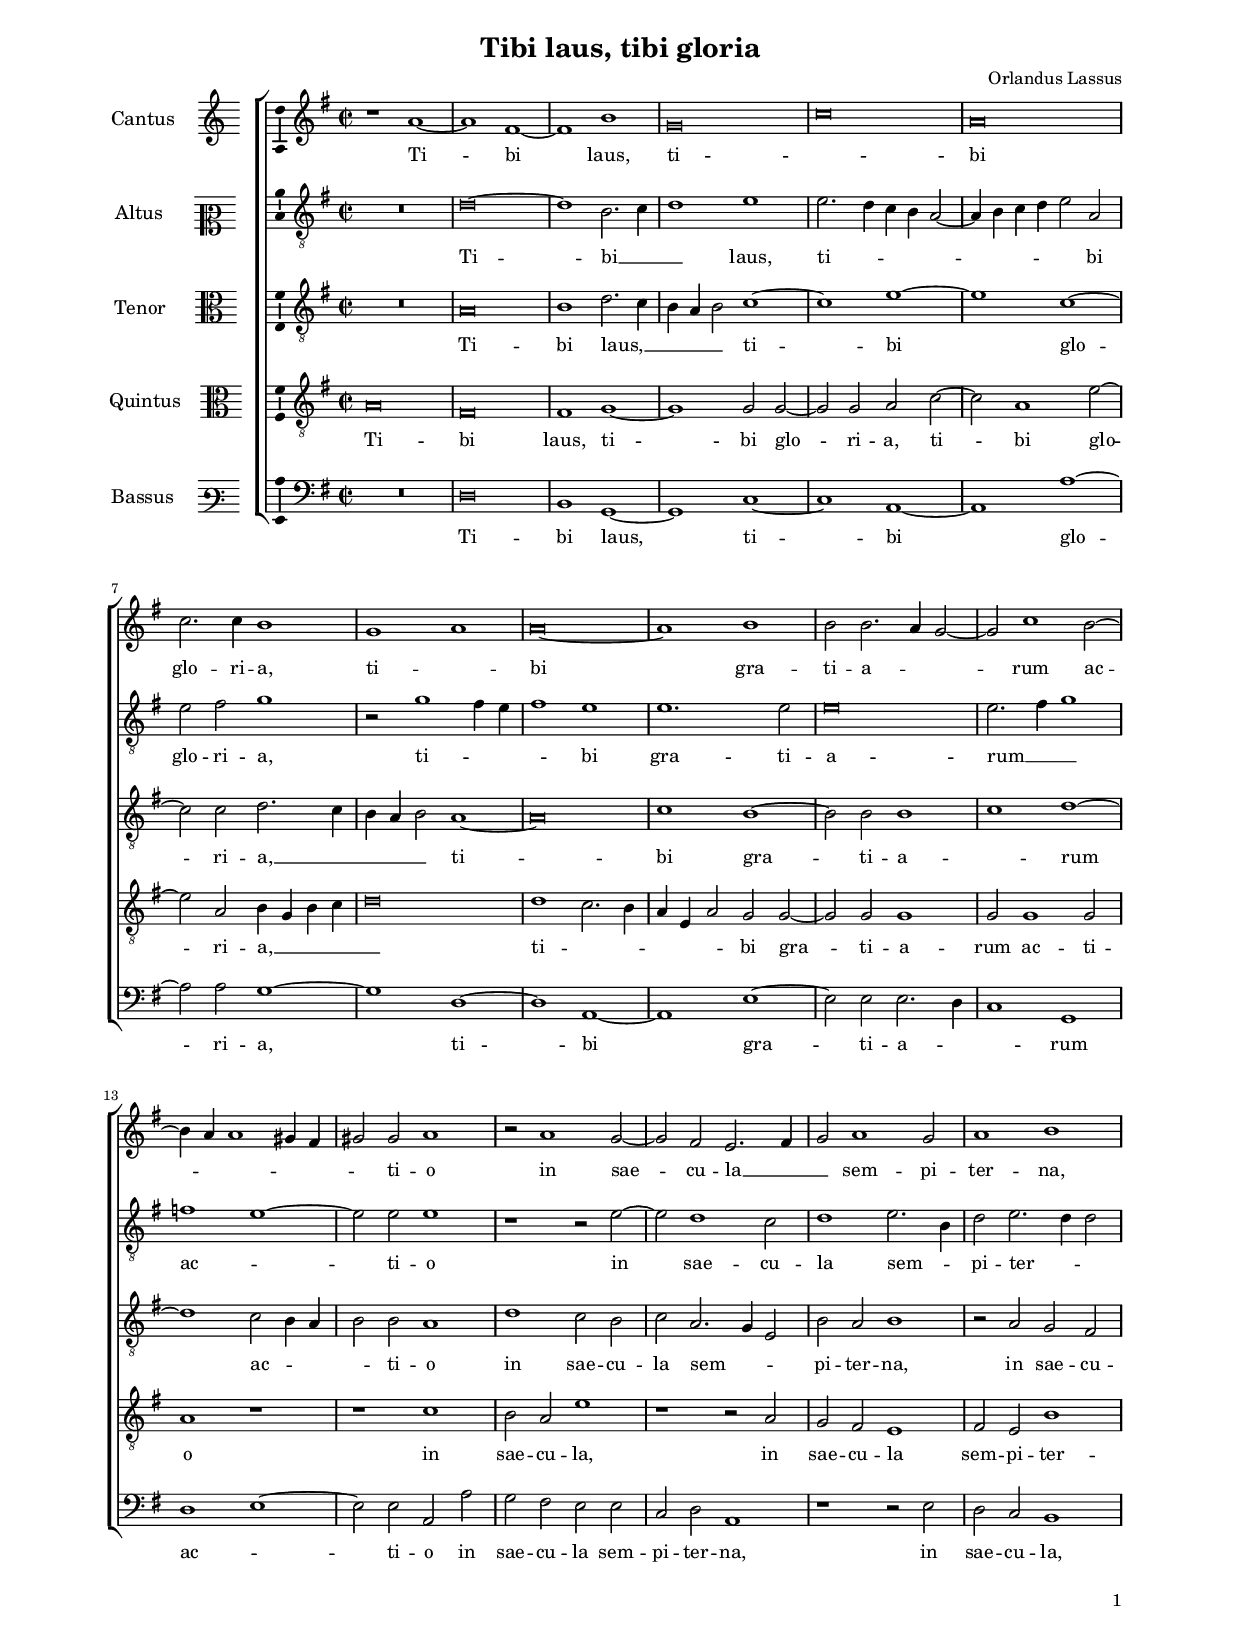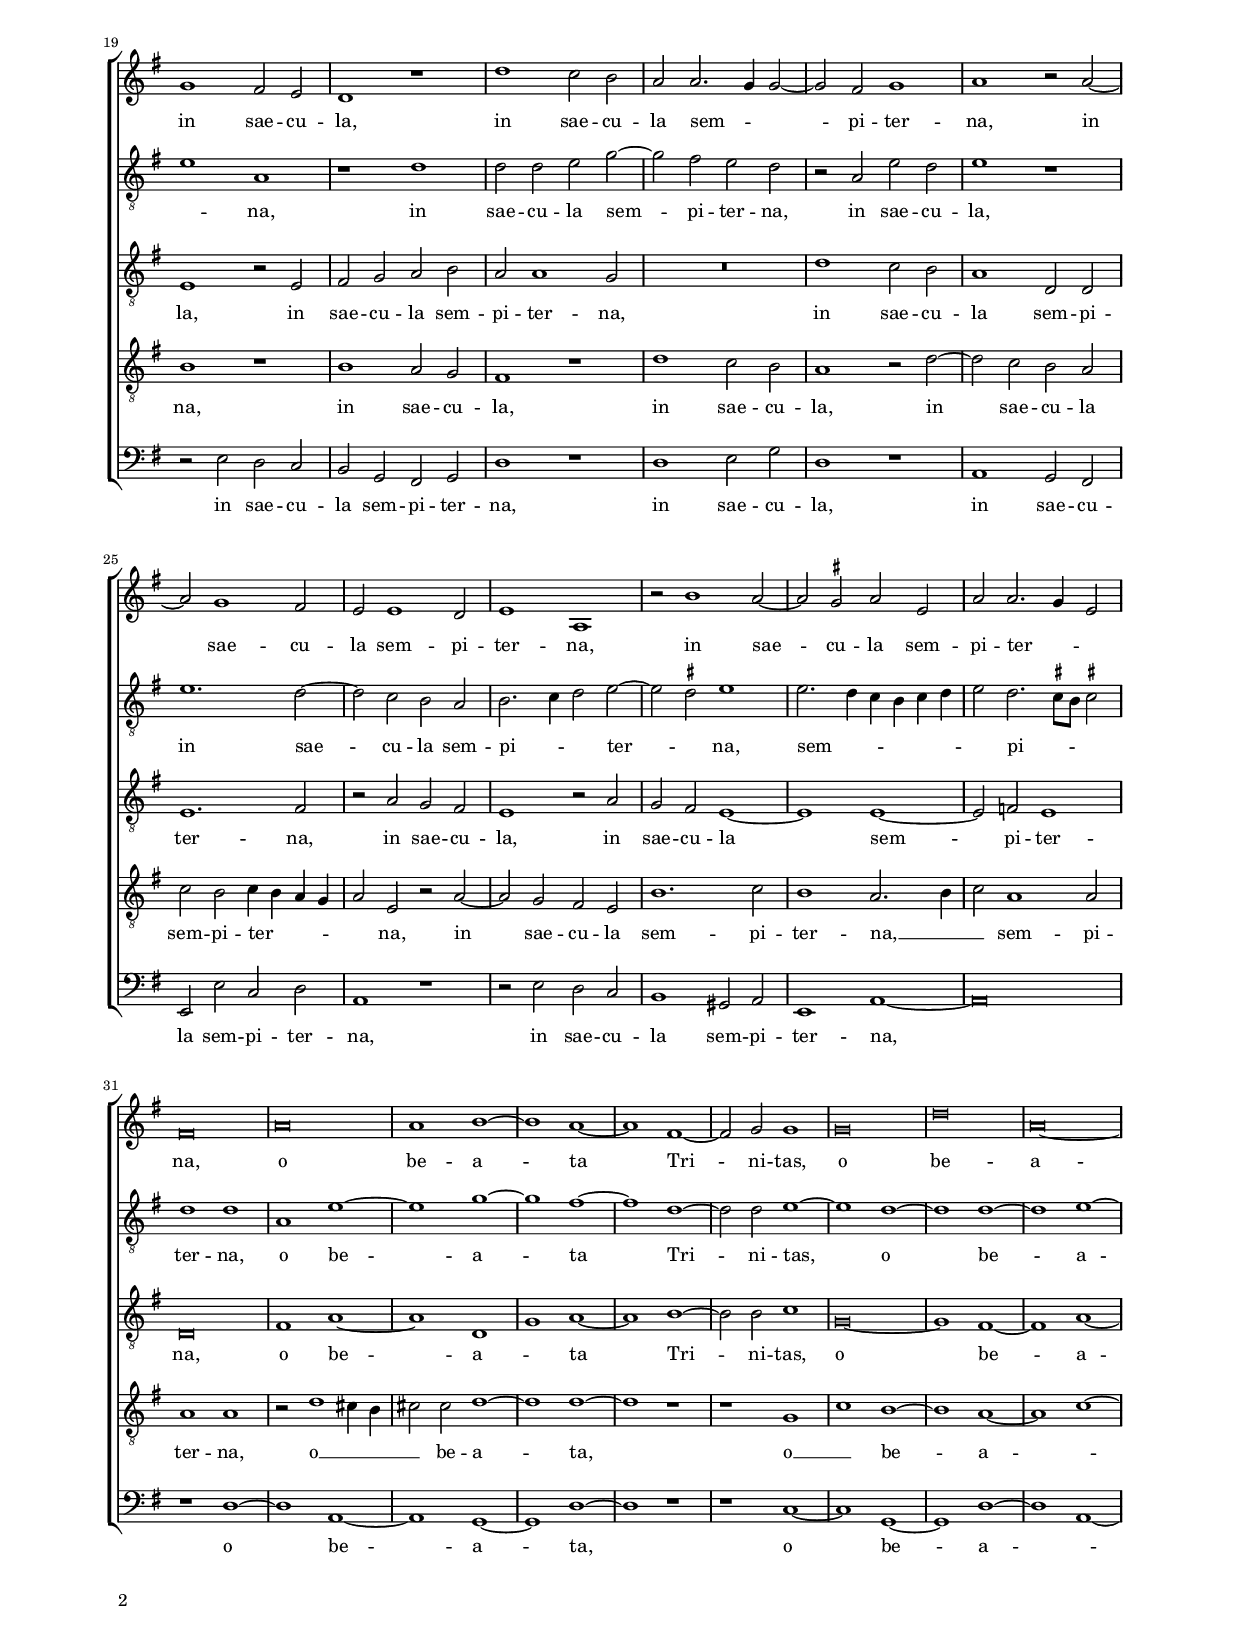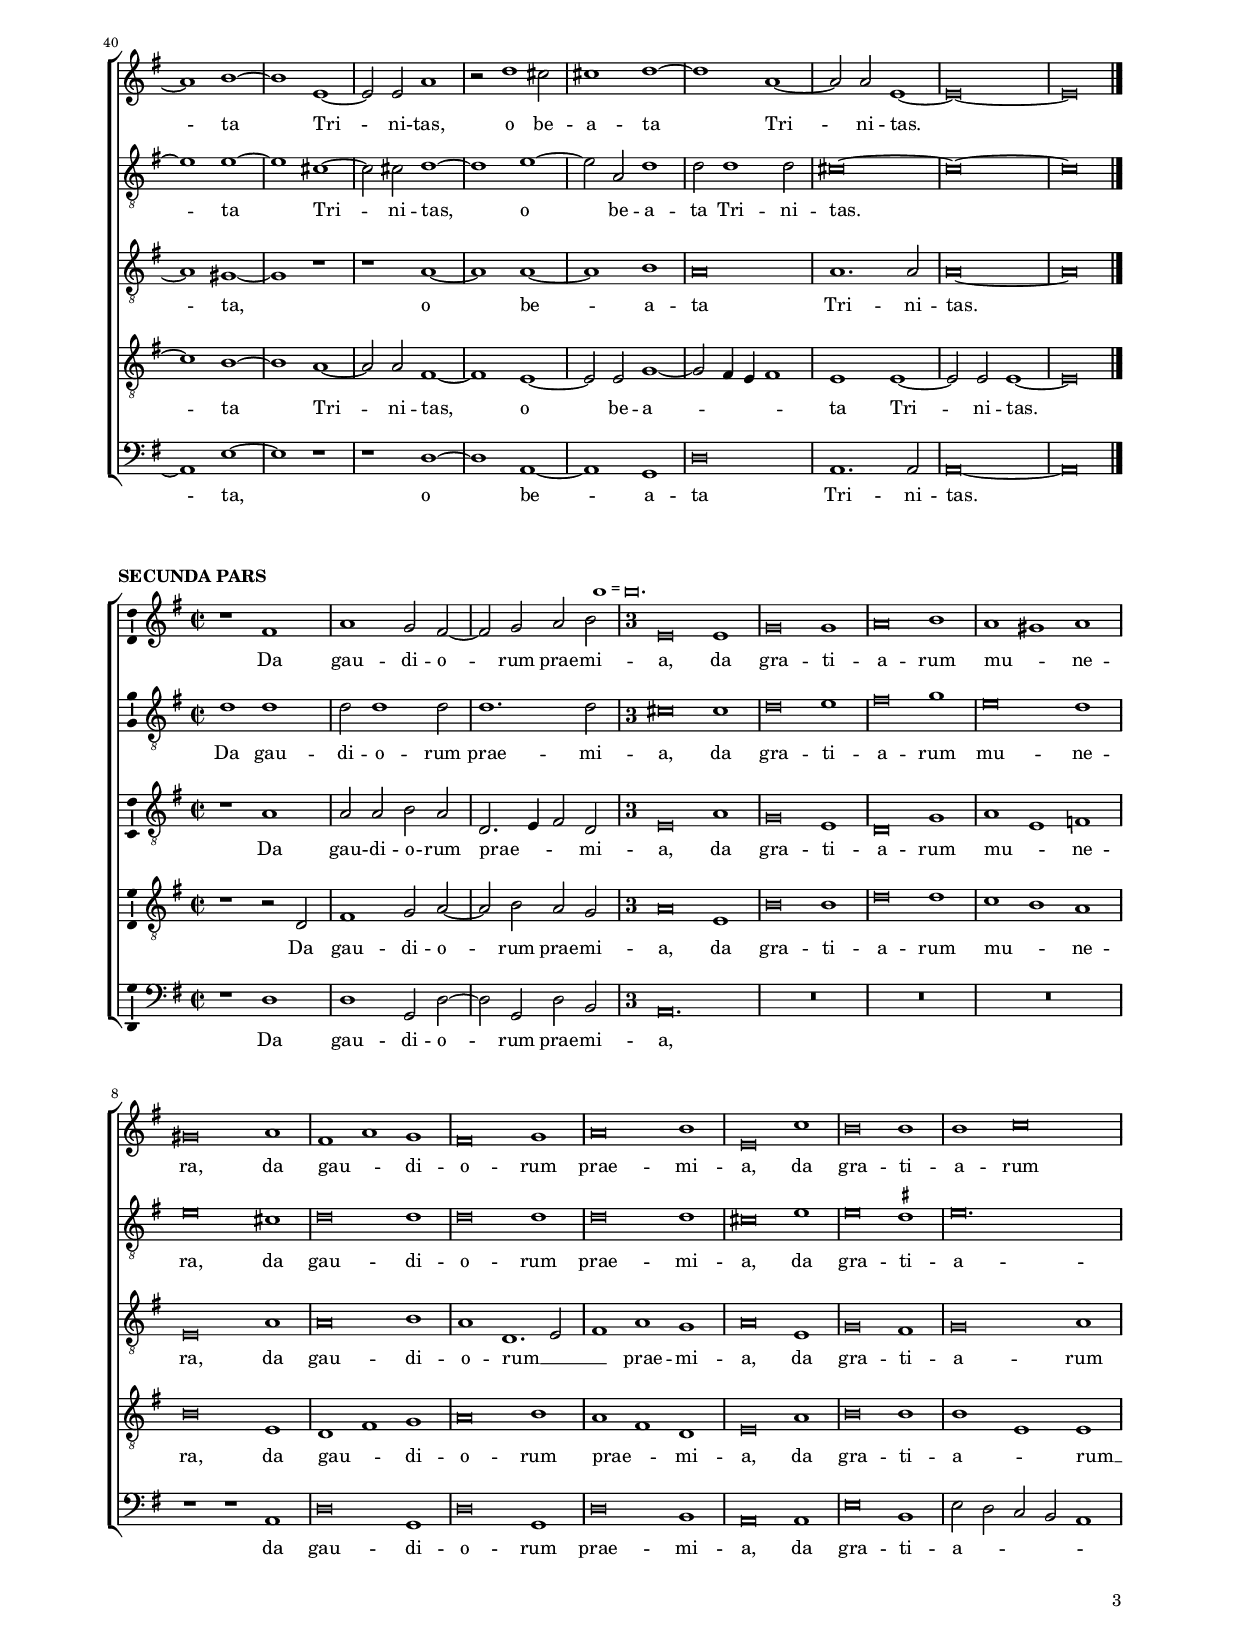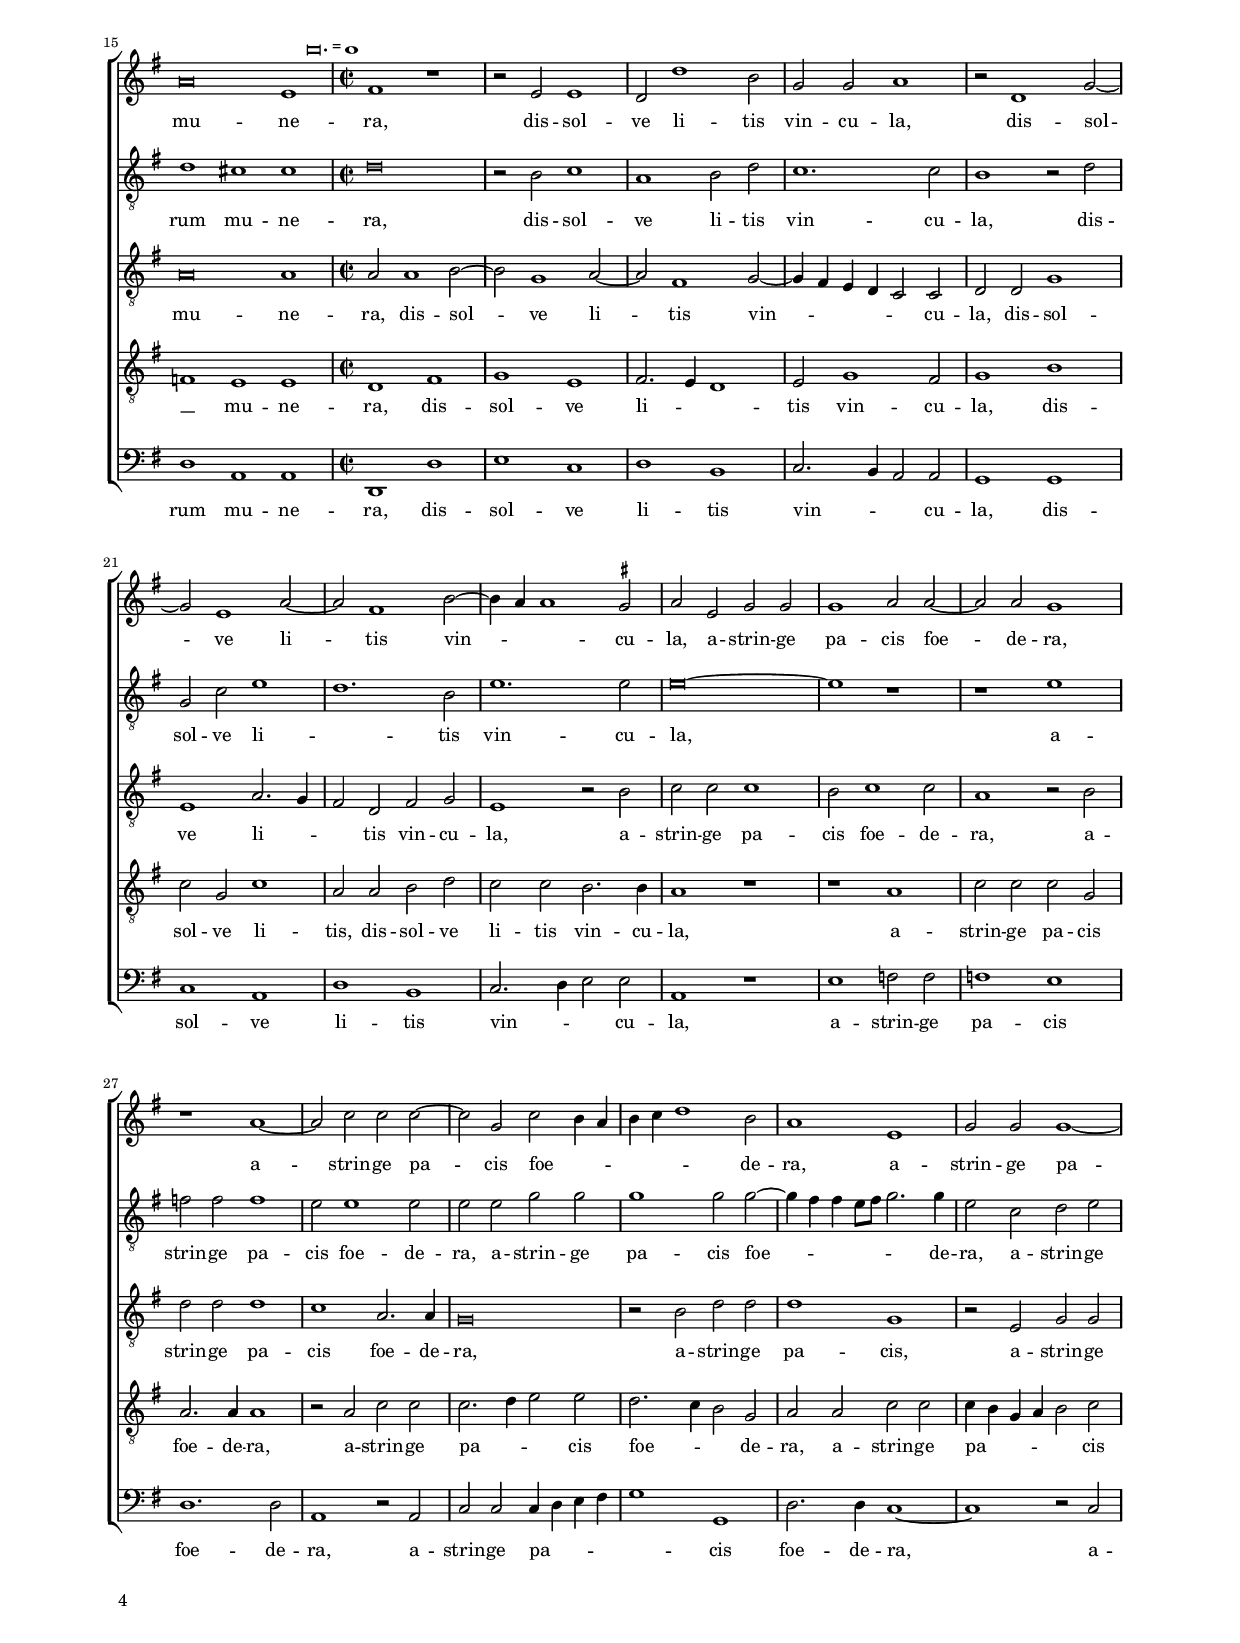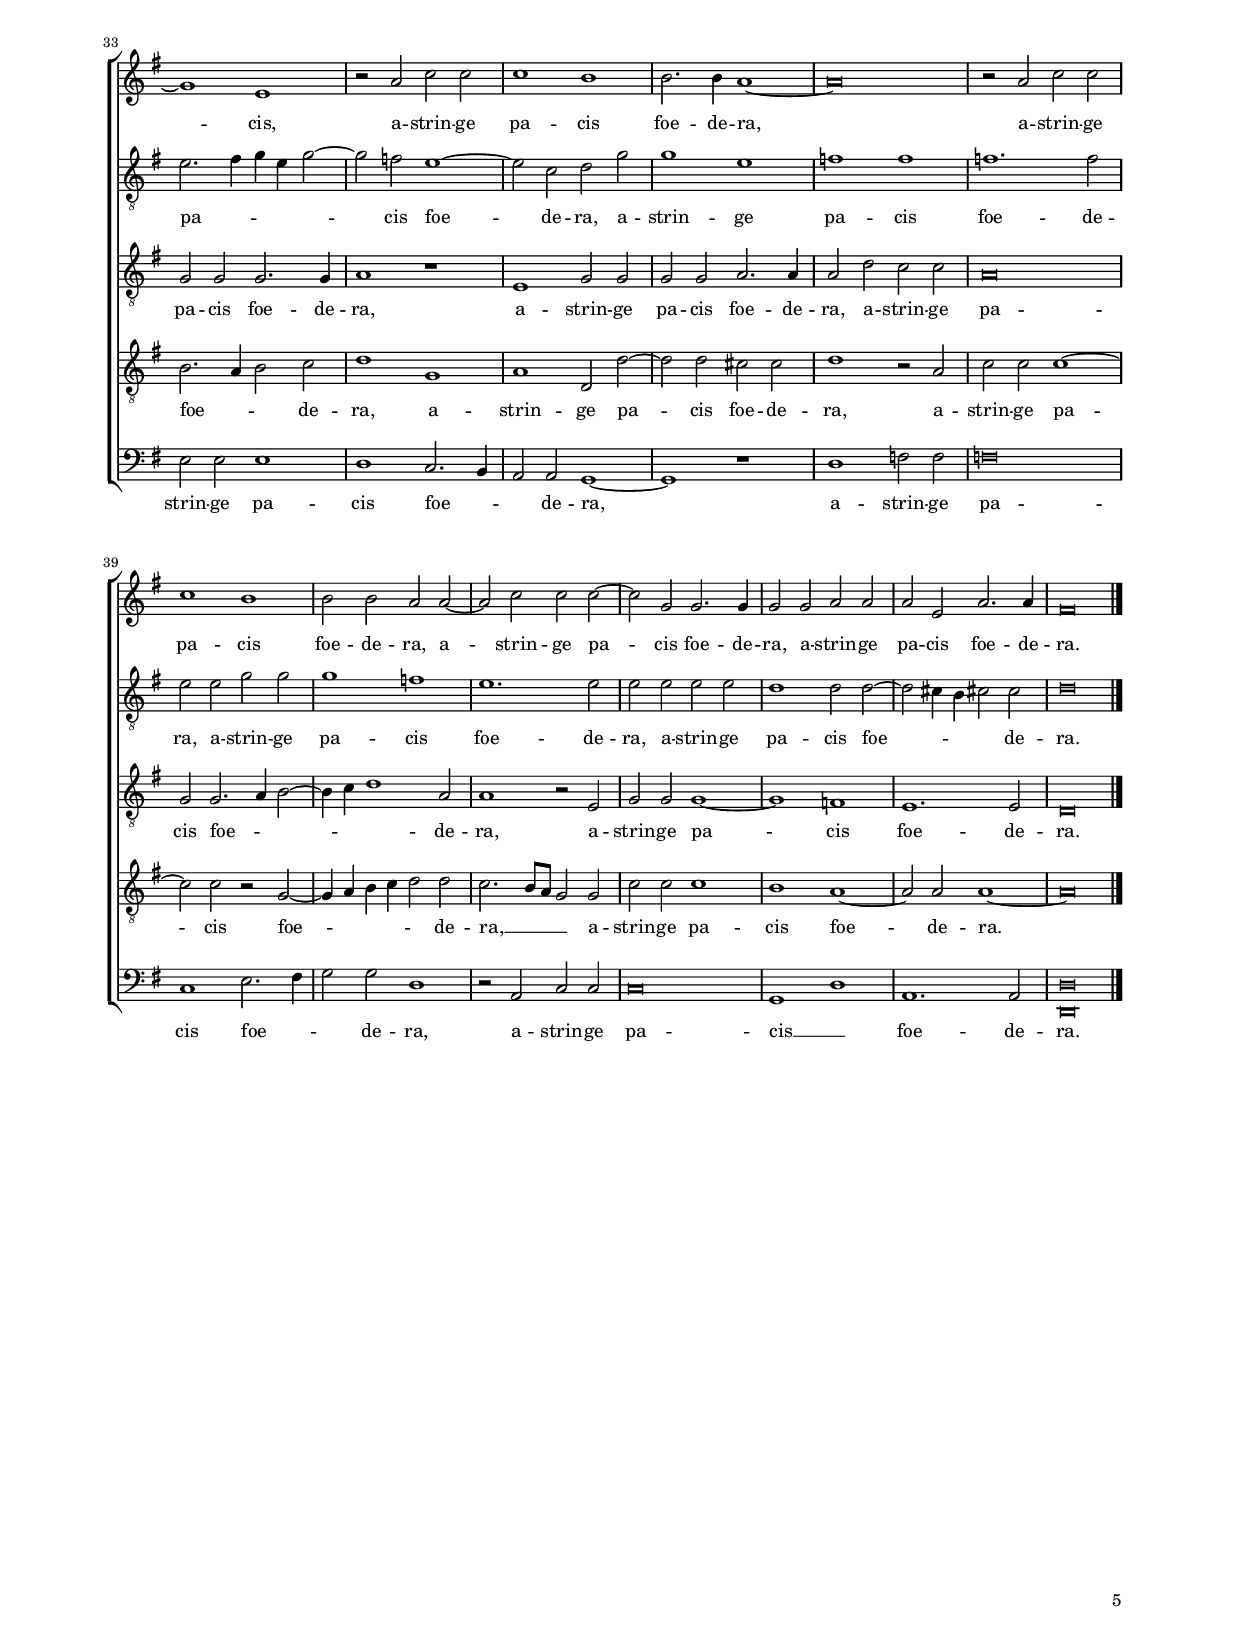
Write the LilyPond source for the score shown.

\header
{
  title="Tibi laus, tibi gloria"
  composer="Orlandus Lassus"
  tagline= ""
}

\version "2.20.0"
\language deutsch
#(set-global-staff-size 15)
% #(set-default-paper-size "letter")
#(ly:set-option 'point-and-click #f)

	
	ficta = { \once \set suggestAccidentals = ##t }
	
	forget = #(define-music-function (music) (ly:music?) #{
		\accidentalStyle forget
		$music
		\accidentalStyle default
		#})
	
	m = \melisma
	me = \melismaEnd

    CutCThreeTwo = {
    \newSpacingSection
    \override Score.SpacingSpanner.common-shortest-duration = #(ly:make-moment 1 4)
    \once \override Staff.TimeSignature.stencil = #ly:text-interface::print
    \once \override Staff.TimeSignature.text =
    \markup { \override #'(baseline-skip . 2) \number {\musicglyph "timesig.C22" \vcenter \column {"3" "2"} } }
    \time 3/1
   }
    

\paper
	{
	top-margin = 1.8 \cm
	bottom-margin = 1.2 \cm
	left-margin = 2 \cm
	right-margin = 2 \cm
	ragged-bottom = ##f
	ragged-last-bottom = ##t
	print-page-number = ##f
	score-system-spacing = #'((basic-distance . 16) (minimum-distance . 14) (padding . 5) (strechability . 150))
	system-system-spacing = #'((basic-distance . 16) (minimum-distance . 14) (padding . 5) (strechability . 150))
    oddFooterMarkup=\markup   \fill-line { "" \fromproperty #'page:page-number-string }
    evenFooterMarkup=\markup  \fill-line { \fromproperty #'page:page-number-string "" }
    last-bottom-spacing = #'((basic-distance . 12) (minimum-distance . 7) (padding . 4))
%	systems-per-page = 3
%	page-count = 6
%	min-systems-per-page = 3
	}

global = {
    % \set Staff.autoBeaming = ##f
	\key c \major
	\time 2/2 \set Score.measureLength = #(ly:make-moment 2/1)
    \set Score.tempoHideNote = ##t
    \tempo 2 = 95
    \skip 1*2*48 \bar "|."
	}
	

incipitcantus = \markup { \score {
	{
	\set Staff.instrumentName = \markup { \fontsize #1 "Cantus" }
	\key c \major
	\clef violin
	s4 \bar ""
	}
	\layout  {
	raggedright = ##t
	indent = 1.8 \cm
	line-width = 2.5 \cm
	\context { \Staff \remove Time_signature_engraver }
	\override Staff.Clef.Y-extent = #'(0 . 0)
	}} \hspace #1 }
      
      
incipitaltus = \markup { \score {
	{
	\set Staff.instrumentName = \markup { \fontsize #1 "Altus" }
	\key c \major
	\clef mezzosoprano
	s4 \bar ""
	}
	\layout  {
	raggedright = ##t
	indent = 1.8 \cm
	line-width = 2.5 \cm
	\context { \Staff \remove Time_signature_engraver }
	\override Staff.Clef.Y-extent = #'(0 . 0)
	}} \hspace #1 }


incipittenor = \markup { \score {
	{
	\set Staff.instrumentName = \markup { \fontsize #1 "Tenor" }
	\key c \major
	\clef alto
	s4 \bar ""
	}
	\layout  {
	raggedright = ##t
	indent = 1.8 \cm
	line-width = 2.5 \cm
	\context { \Staff \remove Time_signature_engraver }
	\override Staff.Clef.Y-extent = #'(0 . 0)
	}} \hspace #1 }
      
      
incipitquintus = \markup { \score {
	{
	\set Staff.instrumentName = \markup { \fontsize #1 "Quintus" }
	\key c \major
	\clef alto
	s4 \bar ""
	}
	\layout  {
	raggedright = ##t
	indent = 1.8 \cm
	line-width = 2.5 \cm
	\context { \Staff \remove Time_signature_engraver }
	\override Staff.Clef.Y-extent = #'(0 . 0)
	}} \hspace #1 }
      
      
incipitbassus = \markup { \score {
	{
	\set Staff.instrumentName = \markup { \fontsize #1 "Bassus" }
	\key c \major
	\clef varbaritone
	s4 \bar ""
	}
	\layout  {
	raggedright = ##t
	indent = 1.8 \cm
	line-width = 2.5 \cm
	\context { \Staff \remove Time_signature_engraver }
	\override Staff.Clef.Y-extent = #'(0 . 0)
	}} \hspace #1 }


cantus =  \relative c''
	{
	r1 d~
	d1 h~
	h1 e
	c\breve
%5
	f\breve |
	d\breve
	f2. f4 e1
	c1 d
	d\breve~
%10
	d1 e |
	e2 e2. d4 c2~
	c2 f1 e2~
	e4 d d1 cis4 h
	cis2 cis d1
%15
	r2 d1 c2~ |
	c2 h a2. h4
	c2 d1 c2
	d1 e
	c1 h2 a
%20
	g1 r |
	g'1 f2 e
	d2 d2. c4 c2~
	c2 h c1
	d1 r2 d~
%25
	d2 c1 h2 |
	a2 a1 g2
	a1 d,
	r2 e'1 d2~
	d2 \ficta cis d a
%30
	d2 d2. c4 a2 |
	h\breve
	d\breve
	d1 e~
	e1 d~
%35
	d1 h~ |
	h2 c c1
	c\breve
	g'\breve
	d\breve~
%40
	d1 e~ |
	e1 a,~
	a2 a d1
	r2 g1 fis2
	fis1 g~
%45
	g1 d~ |
	d2 d a1~
	a\breve~
    a\breve |
	}


altus =  \relative c'
    {
	R\breve
	g'\breve~
	g1 e2. f4
	g1 a
%5
	a2. g4 f e d2~ |
	d4 e f g a2 d,
	a'2 h c1
	r2 c1 h4 a
	h1 a
%10
	a1. a2 |
	a\breve
	a2. h4 c1
	b1 a~
	a2 a a1
%15
	r1 r2 a~ |
	a2 g1 f2
	g1 a2. e4
	g2 a2. g4 g2
	a1 d,
%20
	r1 g |
	g2 g a c~
	c2 h a g
	r2 d a' g
	a1 r
%25
	a1. g2~ |
	g2 f e d
	e2. f4 g2 a~
	a2 \ficta gis a1
	a2. g4 f e f g
%30
	a2 g2. \ficta fis8 e \ficta fis!2 |
	g1 g
	d1 a'~
	a1 c~
	c1 h~
%35
	h1 g~ |
	g2 g a1~
	a1 g~
	g1 g~
	g1 a~
%40
	a1 a~ |
	a1 fis~
	fis2 fis g1~
	g1 a~
	a2 d, g1
%45
	g2 g1 g2 |
	fis\breve~
	fis\breve~
    fis\breve |
	}


tenor =  \relative c'
	{
	R\breve
	d\breve
	e1 g2. f4
	e4 d e2 f1~
%5
	f1 a~ |
	a1 f~
	f2 f g2. f4
	e4 d e2 d1~
	d\breve
%10
	f1 e~ |
	e2 e e1
	f1 g~
	g1 f2 e4 d
	e2 e d1
%15
	g1 f2 e |
	f2 d2. c4 a2
	e'2 d e1
	r2 d c h
	a1 r2 a
%20
	h2 c d e |
	d2 d1 c2
	R\breve
	g'1 f2 e
	d1 g,2 g
%25
	a1. h2 |
	r2 d c h
	a1 r2 d
	c2 h a1~
	a1 a~
%30
	a2 b a1 |
	g\breve
	h1 d~
    d1 g,
    c1 d~
%35
	d1 e~ |
	e2 e f1
	c\breve~
	c1 h~
	h1 d~
%40
	d1 cis~ |
	cis1 r
	r1 d~
	d1 d~
	d1 e
%45
	d\breve |
	d1. d2
	d\breve~
    d\breve |
	}


quintus  =  \relative c'
	{
	d\breve
	h\breve
	h1 c~
	c1 c2 c~
%5
	c2 c d f~ |
	f2 d1 a'2~
	a2 d, e4 c e f
	g\breve
	g1 f2. e4
%10
	d4 a d2 c c~ |
	c2 c c1
	c2 c1 c2
	d1 r
	r1 f
%15
	e2 d a'1 |
	r1 r2 d,
	c2 h a1
	h2 a e'1
	e1 r
%20
    e1 d2 c |	
	h1 r
	g'1 f2 e
	d1 r2 g~
	g2 f e d
%25
	f2 e f4 e d c |
	d2 a r d~
	d2 c h a
	e'1. f2
	e1 d2. e4
%30
	f2 d1 d2 |
	d1 d
	r2 g1 fis4 e
    fis2 fis g1~	
	g1 g~
%35
	g1 r
	r1 c,
	f1 e~
	e1 d~
	d1 f~
%40
	f1 e~ |
	e1 d~
	d2 d h1~
	h1 a~
	a2 a c1~
%45
	c2 h4 a h1 |
	a1 a~
	a2 a a1~
	a\breve |
	}


bassus  =  \relative c
	{
	R\breve
	g'\breve
	e1 c~
	c1 f~
%5
	f1 d~ |
	d1 d'~
	d2 d c1~
	c1 g~
	g1 d~
%10
	d1 a'~ |
	a2 a a2. g4
	f1 c
	g'1 a~
	a2 a d, d'
%15
	c2 h a a |
	f2 g d1
	r1 r2 a'
	g2 f e1
	r2 a g f
%20
	e2 c h c |
	g'1 r
	g1 a2 c
	g1 r
	d1 c2 h
%25
	a2 a' f g |
	d1 r
	r2 a' g f
	e1 cis2 d
	a1 d~
%30
	d\breve |
	r1 g~
	g1 d~
	d1 c~
	c1 g'~
%35
	g1 r |
	r1 f~
	f1 c~
	c1 g'~
	g1 d~
%40
	d1 a'~ |
	a1 r
	r1 g~
	g1 d~
	d1 c
%45
	g'\breve |
	d1. d2
	d\breve~
	d\breve |
	}


lyricscantus = \lyricmode {
	Ti -- bi laus,
    ti -- _ bi glo -- ri -- a,
    ti -- _ bi gra -- ti -- a -- _ _ rum ac -- _ _ _ _ _ ti -- o
    in sae -- cu -- la __ _ _ sem -- pi -- ter -- na,
    in sae -- cu -- la,
    in sae -- cu -- la sem -- _ _ pi -- ter -- na,
    in sae -- cu -- la sem -- pi -- ter -- na,
    in sae -- cu -- la sem -- pi -- ter -- _ _ na,
    o be -- a -- ta Tri -- ni -- tas,
    o be -- a -- ta Tri -- ni -- tas,
    o be -- a -- ta Tri -- ni -- tas.
	}


lyricsaltus = \lyricmode {
	Ti -- bi __ _ _ laus,
    ti -- _ _ _ _ _ _ _ _ bi glo -- ri -- a,
    ti -- _ _ _ bi gra -- ti -- a -- rum __ _ _ ac -- _ ti -- o
    in sae -- cu -- la sem -- _ pi -- ter -- _ _ _ na,
    in sae -- cu -- la sem -- pi -- ter -- na,
    in sae -- cu -- la,
    in sae -- cu -- la sem -- pi -- _ _ ter -- _ na,
    sem -- _ _ _ _ _ _ pi -- _ _ _ ter -- na,
    o be -- a -- ta Tri -- ni -- tas,
    o be -- a -- ta Tri -- ni -- tas,
    o be -- a -- ta Tri -- ni -- tas.
	}


lyricstenor = \lyricmode {
	Ti -- bi laus, __ _ _ _ _ 
    ti -- bi glo -- ri -- a, __ _ _ _ _ 
    ti -- bi gra -- ti -- a -- _ rum ac -- _ _ _ ti -- o
    in sae -- cu -- la sem -- _ _ pi -- ter -- na,
    in sae -- cu -- la,
    in sae -- cu -- la sem -- pi -- ter -- na,
    in sae -- cu -- la sem -- pi -- ter -- na,
    in sae -- cu -- la,
    in sae -- cu -- la sem -- pi -- ter -- na,
    o be -- a -- _ ta Tri -- ni -- tas,
    o be -- a -- ta,
    o be -- a -- ta Tri -- ni -- tas.
	}


lyricsquintus = \lyricmode {
	Ti -- bi laus,
    ti -- bi glo -- ri -- a,
    ti -- bi glo -- ri -- a, __ _ _ _ _
    ti -- _ _ _ _ _ bi gra -- ti -- a -- rum ac -- ti -- o
    in sae -- cu -- la,
    in sae -- cu -- la sem -- pi -- ter -- na,
    in sae -- cu -- la,
    in sae -- cu -- la,
    in sae -- cu -- la sem -- pi -- ter -- _ _ _ _ na,
    in sae -- cu -- la sem -- pi -- ter -- na, __ _ _ 
    sem -- pi -- ter -- na,
    o __ _ _ _ be -- a -- ta,
    o __ _ be -- a -- _ ta Tri -- ni -- tas,
    o be -- a -- _ _ _ ta Tri -- ni -- tas.
	}


lyricsbassus = \lyricmode {
	Ti -- bi laus,
    ti -- bi glo -- ri -- a,
    ti -- bi gra -- ti -- a -- _ _ rum ac -- _ ti -- o
    in sae -- cu -- la sem -- pi -- ter -- na,
    in sae -- cu -- la,
    in sae -- cu -- la sem -- pi -- ter -- na,
    in sae -- cu -- la,
    in sae -- cu -- la sem -- pi -- ter -- na,
    in sae -- cu -- la sem -- pi -- ter -- na,
    o be -- a -- ta,
    o be -- a -- _ ta,
    o be -- a -- ta Tri -- ni -- tas.
	}


\score
{  
	\transpose c g, {
	\new ChoirStaff \with { \override StaffGrouper.staff-staff-spacing.basic-distance = #12 }
	<<

	\new Staff << \global
	\new Voice="v1" {
		\set Staff.instrumentName=\incipitcantus
		\set Staff.midiInstrument = "reed organ"
		\clef violin
		\cantus }
	\new Lyrics \lyricsto "v1" {\lyricscantus }
	>>


	\new Staff << \global
	\new Voice="v2" {
		\set Staff.instrumentName=\incipitaltus
		\set Staff.midiInstrument = "reed organ"
                \clef "G_8"
		\altus}
	\new Lyrics \lyricsto "v2" {\lyricsaltus }
	>>


	\new Staff << \global
	\new Voice="v3" {
		\set Staff.instrumentName=\incipittenor
		\set Staff.midiInstrument = "reed organ"
		\clef "G_8"
		\tenor }
	\new Lyrics \lyricsto "v3" {\lyricstenor }
	>>


	\new Staff << \global
	\new Voice="v5" {
		\set Staff.instrumentName=\incipitquintus
		\set Staff.midiInstrument = "reed organ"
		\clef "G_8"
		\quintus}
	\new Lyrics \lyricsto "v5" {\lyricsquintus }
	>>


	\new Staff << \global
	\new Voice="v4" {
		\set Staff.instrumentName=\incipitbassus
		\set Staff.midiInstrument = "reed organ"
		\clef bass
		\bassus }
	\new Lyrics \lyricsto "v4" {\lyricsbassus}
	>>

	>>
	} % transpose

	\layout
	{
	indent = 2.5 \cm
	\context { \Staff \override TimeSignature.break-visibility = #end-of-line-invisible }
	\context { \Lyrics \override VerticalAxisGroup.nonstaff-relatedstaff-spacing.padding = #1.4 }
%	\context { \Lyrics \override LyricText.font-size = #1 }
	\context { \Staff \consists "Ambitus_engraver" }
	\context { \Score \override BarNumber.padding = #2 }
	\context { \Voice \override NoteHead.style = #'baroque }
	}


\midi
	{
	}

}

%%%%%%%%%%%%%%%%%%%%  SECUNDA PARS %%%%%%%%%%%%%%%%%%%%


global = {
	\key c \major
	\time 2/2 \set Score.measureLength = #(ly:make-moment 2/1)
    \set Score.tempoHideNote = ##t
    \tempo 2 = 95
    \skip 1*2*3 %
    \time 3/1 \once \override Score.TimeSignature.style = #'single-digit 
    % \newSpacingSection \override Score.SpacingSpanner.common-shortest-duration = #(ly:make-moment 1 4)
    \tempo 1 = 142
    \mark \markup { \fontsize #-3 \override #'(style . baroque) { \note  #"1" #1 = \note #"breve." #1 } }
    \skip 1*3*12
    \mark \markup { \fontsize #-3 \override #'(style . baroque) { \note  #"breve." #1 = \note #"1" #1 } }
    \time 2/2 \set Score.measureLength = #(ly:make-moment 2/1)
    \tempo 2 = 95
    \skip 1*2*30 \bar "|."
	}


cantus =  \relative c''
	{
    r1 h    
	d1 c2 h~
	h2 c d e
% Coloration
	a,\breve a1
%5
	c\breve c1 |
	d\breve e1
	d1 cis d
	cis\breve d1
	h1 d c
%10
	h\breve c1 |
	d\breve e1
	a,\breve f'1
	e\breve e1
	e1 f\breve
%15
	d\breve a1 |
% End of coloration
	h1 r
	r2 a a1
	g2 g'1 e2
	c2 c d1
%20
	r2 g,1 c2~ |
	c2 a1 d2~
	d2 h1 e2~
	e4 d d1 \ficta cis2
	d2 a c c
%25
	c1 d2 d~ |
	d2 d c1
	r1 d~
	d2 f f f~
	f2 c f e4 d
%30
	e4 f g1 e2 |
	d1 a
	c2 c c1~
	c1 a
	r2 d f f
%35
	f1 e |
	e2. e4 d1~
	d\breve
	r2 d f f
	f1 e
%40
	e2 e d d~ |
	d2 f f f~
	f2 c c2. c4
	c2 c d d
	d2 a d2. d4
%45
	h\breve |
	}


altus =  \relative c'
    {
	g'1 g
	g2 g1 g2
	g1. g2
% Coloration
	fis\breve fis1
%5
	g\breve a1 |
	h\breve c1
	a\breve g1
	a\breve fis1
	g\breve g1
%10
	g\breve g1 |
	g\breve g1
	fis\breve a1
	a\breve \ficta gis1
	a\breve.
%15
	g1 fis fis |
% End of coloration
	g\breve
	r2 e f1
	d1 e2 g
	f1. f2
%20
	e1 r2 g |
	c,2 f a1
	g1. e2
	a1. a2
	a\breve~
%25
	a1 r |
	r1 a
    b2 b2 b1
    a2 a1 a2
    a2 a2 c c
%30
	c1 c2 c~ |
    c4 h h4 a8 h c2. c4
    a2 f g a
    a2. h4 c a c2~
	c2 b a1~
%35
	a2 f g c |
	c1 a
	b1 b
	b1. b2
	a2 a c c
%40
	c1 b |
	a1. a2
	a2 a a a
	g1 g2 g~
	g2 fis4 e fis!2 fis
%45
	g\breve |
	}


tenor =  \relative c'
	{
	r1 d
	d2 d e d
	g,2. a4 h2 g
% Coloration
    a\breve d1
%5
	c\breve a1 |
	g\breve c1
	d1 a b
	a\breve d1
	d\breve e1
%10
	d1 g,1. a2 |
	h1 d c
	d\breve a1
	c\breve h1
	c\breve d1
%15
	d\breve d1 |
% End of coloration
	d2 d1 e2~
	e2 c1 d2~
	d2 h1 c2~
	c4 h a g f2 f
%20
	g2 g c1 |
	a1 d2. c4
	h2 g h c
	a1 r2 e'
	f2 f f1
%25
	e2 f1 f2 |
	d1 r2 e
	g2 g g1
	f1 d2. d4
	c\breve
%30
	r2 e g g |
	g1 c,
	r2 a c c
	c2 c c2. c4
	d1 r
%35
	a1 c2 c |
	c2 c d2. d4
	d2 g f f
	d\breve
	c2 c2. d4 e2~
%40
	e4 f g1 d2 |
	d1 r2 a
	c2 c c1~
	c1 b
	a1. a2
%45
	g\breve |
	}


quintus  =  \relative c'
	{
	r1 r2 g
	h1 c2 d~
	d2 e d c
% Coloration
    d\breve a1
%5
	e'\breve e1 |
	g\breve g1
	f1 e d
	e\breve a,1
	g1 h c
%10
	d\breve e1 |
	d1 h g
	a\breve d1
	e\breve e1
	e1 a, a
%15
	b1 a a |
% End of coloration
	g1 h
	c1 a
	h2. a4 g1
	a2 c1 h2
%20
	c1 e |
	f2 c f1
	d2 d e g
	f2 f e2. e4
	d1 r
%25
	r1 d |
	f2 f f c
	d2. d4 d1
	r2 d f f
	f2. g4 a2 a
%30
	g2. f4 e2 c |
	d2 d f f
	f4 e c d e2 f
	e2. d4 e2 f
	g1 c,
%35
	d1 g,2 g'~ |
	g2 g fis fis
	g1 r2 d
	f2 f f1~
	f2 f r c~
%40
	c4 d e f g2 g |
	f2. e8 d c2 c
	f2 f f1
	e1 d~
	d2 d d1~
%45
	d\breve |
	}


bassus  =  \relative c
	{
	r1 g'
	g1 c,2 g'~
	g2 c, g' e
% Coloration
	d\breve.
%5
	R\breve. |
	R\breve.
	R\breve.
	r1 r d
	g\breve c,1
%10
	g'\breve c,1 |
	g'\breve e1
	d\breve d1
	a'\breve e1
	a2 g f e d1
%15
	g1 d d |
% End of coloration
	g,1 g'
	a1 f
	g1 e
	f2. e4 d2 d |
%20
    c1 c
	f1 d
	g1 e
	f2. g4 a2 a
	d,1 r |
%25
    a'1 b2 b
	b1 a
	g1. g2
	d1 r2 d
	f2 f f4 g a h |
%30
    c1 c,
	g'2. g4 f1~
	f1 r2 f
	a2 a a1
	g1 f2. e4 |
%35
    d2 d c1~
	c1 r
	g'1 b2 b
	b\breve
	f1 a2. h4 |
%40
    c2 c g1
	r2 d f f
	f\breve
	c1 g'
	d1. d2
%45
    << g\breve g,\breve >>  |
	}


lyricscantus = \lyricmode {
	Da gau -- di -- o -- rum prae -- mi -- a,
    da gra -- ti -- a -- rum mu -- _ ne -- ra,
    da gau -- _ di -- o -- rum prae -- mi -- a,
    da gra -- ti -- a -- rum mu -- ne -- ra,
    dis -- sol -- ve li -- tis vin -- cu -- la,
    dis -- sol -- ve li -- tis vin -- _ _ cu -- la,
    a -- strin -- ge pa -- cis foe -- de -- ra,
    a -- strin -- ge pa -- cis foe -- _ _ _ _ _ de -- ra,
    a -- strin -- ge pa -- cis,
    a -- strin -- ge pa -- cis foe -- de -- ra,
    a -- strin -- ge pa -- cis foe -- de -- ra,
    a -- strin -- ge pa -- cis foe -- de -- ra,
    a -- strin -- ge pa -- cis foe -- de -- ra.
	}


lyricsaltus = \lyricmode {
	Da gau -- di -- o -- rum prae -- mi -- a,
    da gra -- ti -- a -- rum mu -- ne -- ra,
    da gau -- di -- o -- rum prae -- mi -- a,
    da gra -- ti -- a -- rum mu -- ne -- ra,
    dis -- sol -- ve li -- tis vin -- cu -- la,
    dis -- sol -- ve li -- _ tis vin -- cu -- la,
    a -- strin -- ge pa -- cis foe -- de -- ra,
    a -- strin -- ge pa -- cis foe -- _ _ _ _ _ de -- ra,
    a -- strin -- ge pa -- _ _ _ _ cis foe -- de -- ra,
    a -- strin -- ge pa -- cis foe -- de -- ra,
    a -- strin -- ge pa -- cis foe -- de -- ra,
    a -- strin -- ge pa -- cis foe -- _ _ _ de -- ra.
	}


lyricstenor = \lyricmode {
	Da gau -- di -- o -- rum prae -- _ _ mi -- a,
    da gra -- ti -- a -- rum mu -- _ ne -- ra,
    da gau -- di -- o -- rum __ _ _ prae -- mi -- a,
    da gra -- ti -- a -- rum mu -- ne -- ra,
    dis -- sol -- ve li -- tis vin -- _ _ _ _ cu -- la,
    dis -- sol -- ve li -- _ _ tis vin -- cu -- la,
    a -- strin -- ge pa -- cis foe -- de -- ra,
    a -- strin -- ge pa -- cis foe -- de -- ra,
    a -- strin -- ge pa -- cis,
    a -- strin -- ge pa -- cis foe -- de -- ra,
    a -- strin -- ge pa -- cis foe -- de -- ra,
    a -- strin -- ge pa -- cis foe -- _ _ _ _ de -- ra,
    a -- strin -- ge pa -- cis foe -- de -- ra.
	}


lyricsquintus = \lyricmode {
	Da gau -- di -- o -- rum prae -- mi -- a,
    da gra -- ti -- a -- rum mu -- _ ne -- ra,
    da gau -- _ di -- o -- rum prae -- _ mi -- a,
    da gra -- ti -- a -- _ rum __ _ mu -- ne -- ra,
    dis -- sol -- ve li -- _ _ tis vin -- cu -- la,
    dis -- sol -- ve li -- tis,
    dis -- sol -- ve li -- tis vin -- cu -- la,
    a -- strin -- ge pa -- cis foe -- de -- ra,
    a -- strin -- ge pa -- _ _ cis foe -- _ _ de -- ra,
    a -- strin -- ge pa -- _ _ _ _ cis foe -- _ _ de -- ra,
    a -- strin -- ge pa -- cis foe -- de -- ra,
    a -- strin -- ge pa -- cis foe -- _ _ _ _ de -- ra, __ _ _ _
    a -- strin -- ge pa -- cis foe -- de -- ra.
	}


lyricsbassus = \lyricmode {
	Da gau -- di -- o -- rum prae -- mi -- a,
    da gau -- di -- o -- rum prae -- mi -- a,
    da gra -- ti -- a -- _ _ _ _ rum mu -- ne -- ra,
    dis -- sol -- ve li -- tis vin -- _ _ cu -- la,
    dis -- sol -- ve li -- tis vin -- _ _ cu -- la,
    a -- strin -- ge pa -- cis foe -- de -- ra,
    a -- strin -- ge pa -- _ _ _ _ cis foe -- de -- ra,
    a -- strin -- ge pa -- cis foe -- _ _ de -- ra,
    a -- strin -- ge pa -- cis foe -- _ _ de -- ra,
    a -- strin -- ge pa -- cis __ _ foe -- de -- ra.
	}


\score
	{  
	\transpose c g, {
	\new ChoirStaff \with { \override StaffGrouper.staff-staff-spacing.basic-distance = #12 }
	<<

	\new Staff <<\global
	\new Voice="v1" {
	  %\set Staff.instrumentName=Cantus
		\set Staff.midiInstrument = "reed organ"
		\clef violin
		\cantus }
	\new Lyrics \lyricsto "v1" {\lyricscantus }
	>>


	\new Staff << \global
	\new Voice="v2" {
	  %\set Staff.instrumentName=Altus
		\set Staff.midiInstrument = "reed organ"
		\clef "G_8"
		\altus}
	\new Lyrics \lyricsto "v2" {\lyricsaltus }
	>>


	\new Staff <<\global
	\new Voice="v3" {
	  %\set Staff.instrumentName=Tenor
		\set Staff.midiInstrument = "reed organ"
		\clef "G_8"
		\tenor }
	\new Lyrics \lyricsto "v3" {\lyricstenor }
	>>


	\new Staff << \global
	\new Voice="v5" {
	  %\set Staff.instrumentName=Quintus
		\set Staff.midiInstrument = "reed organ"
		\clef "G_8"
		\quintus}
	\new Lyrics \lyricsto "v5" {\lyricsquintus }
	>>


	\new Staff <<\global
	\new Voice="v4" {
	  %\set Staff.instrumentName=Bassus
		\set Staff.midiInstrument = "reed organ"
		\clef bass
		\bassus }
	\new Lyrics \lyricsto "v4" {\lyricsbassus}
	>>
	
	>>
	} % transpose

	\layout
	{
	indent = 0 \cm
	\context { \Staff \override TimeSignature.break-visibility = #end-of-line-invisible }
	\context { \Lyrics \override VerticalAxisGroup.nonstaff-relatedstaff-spacing.padding = #1.4 }
%	\context { \Lyrics \override LyricText.font-size = #1 }
	\context { \Staff \consists "Ambitus_engraver" }
	\context { \Score \override BarNumber.padding = #2 }
	\context { \Voice \override NoteHead.style = #'baroque }
	}

        \header { piece = \markup { \raise #2 \bold "SECUNDA PARS"} }

\midi
	{
	}
	
}

% EOF
